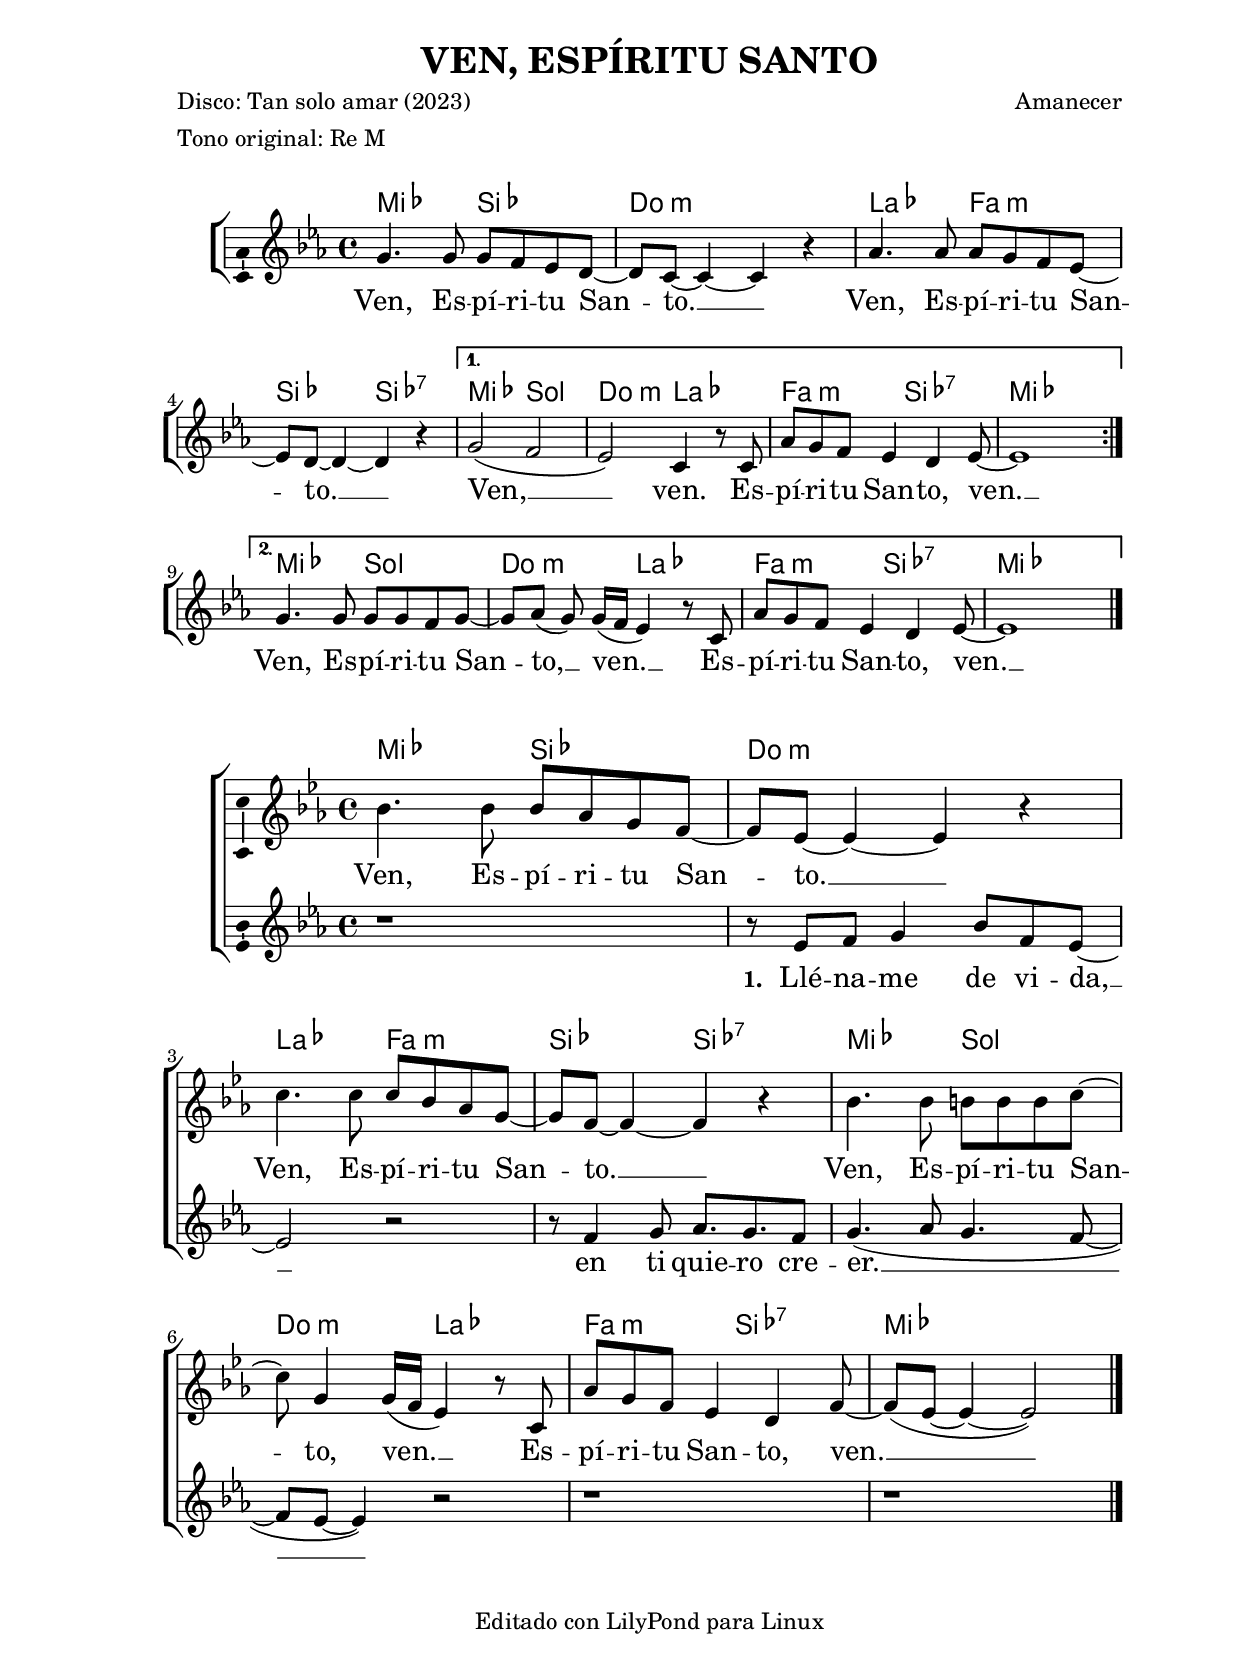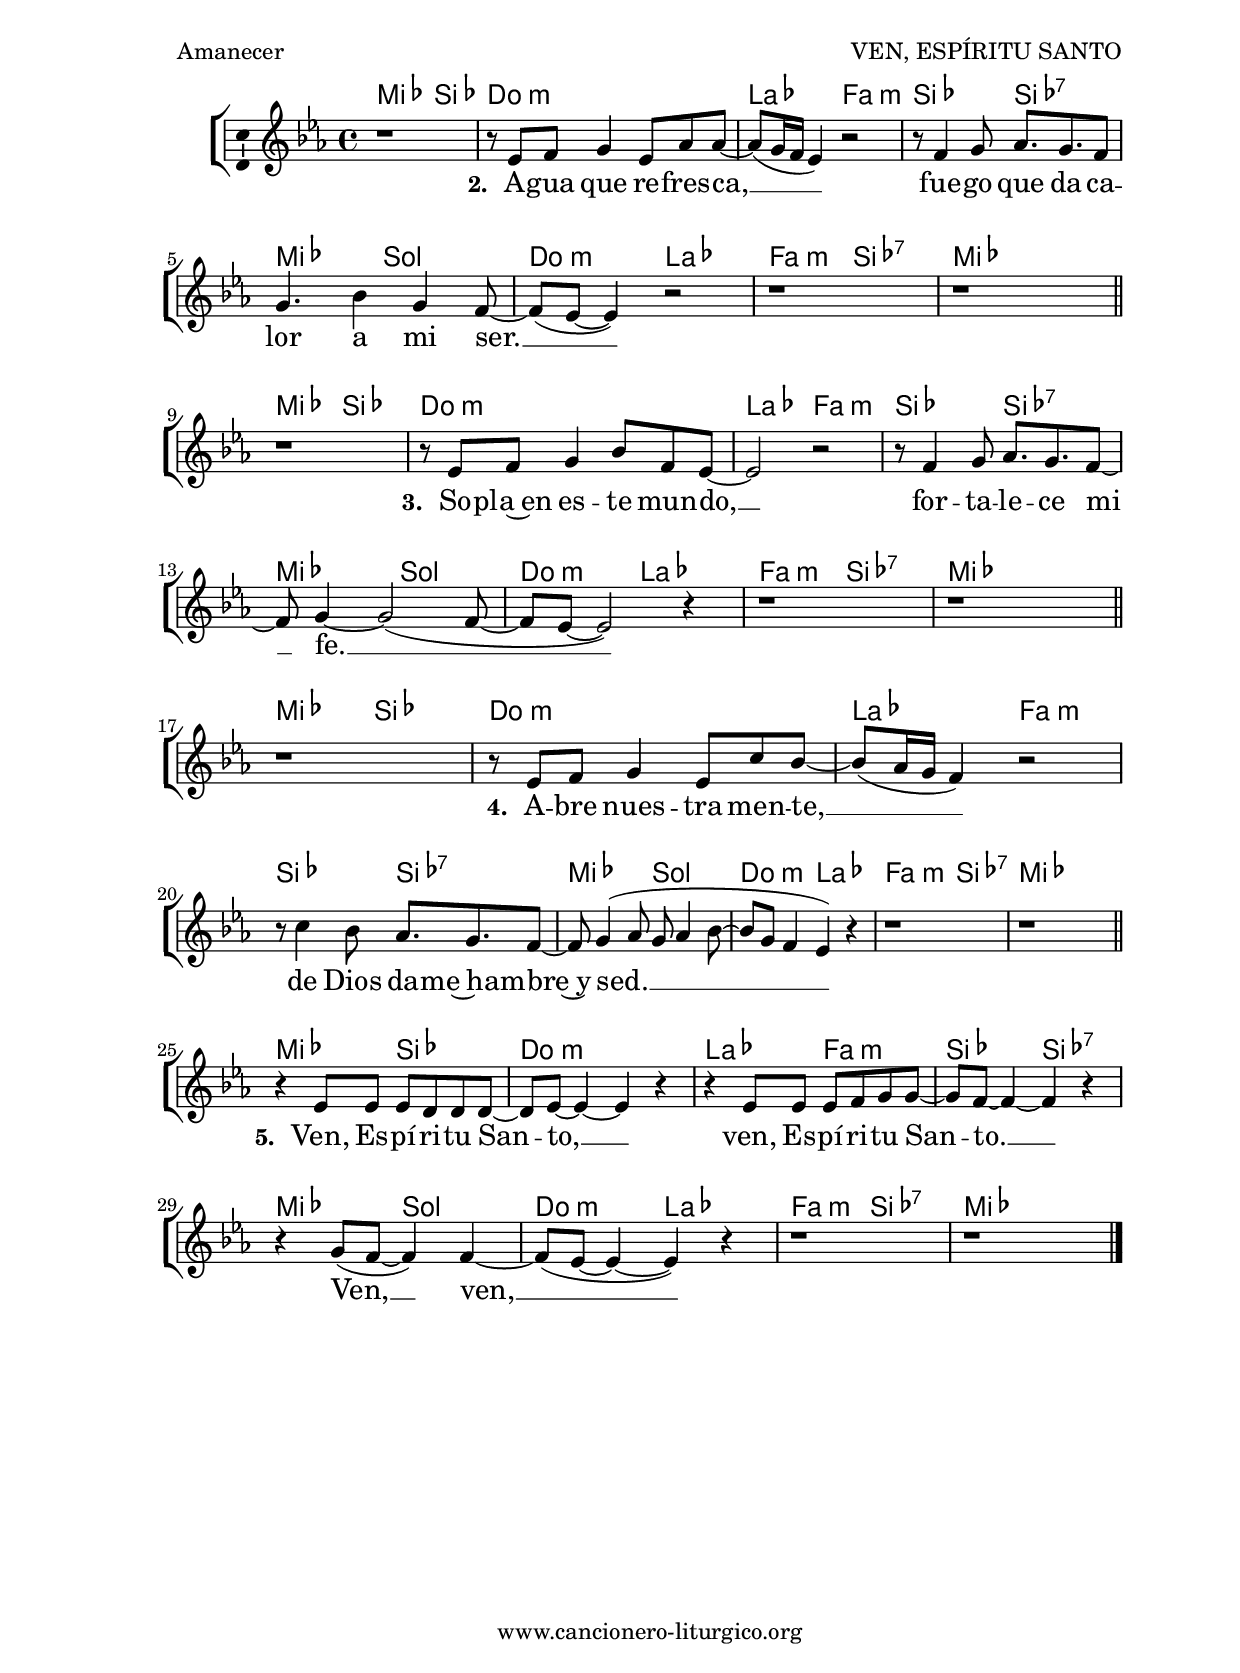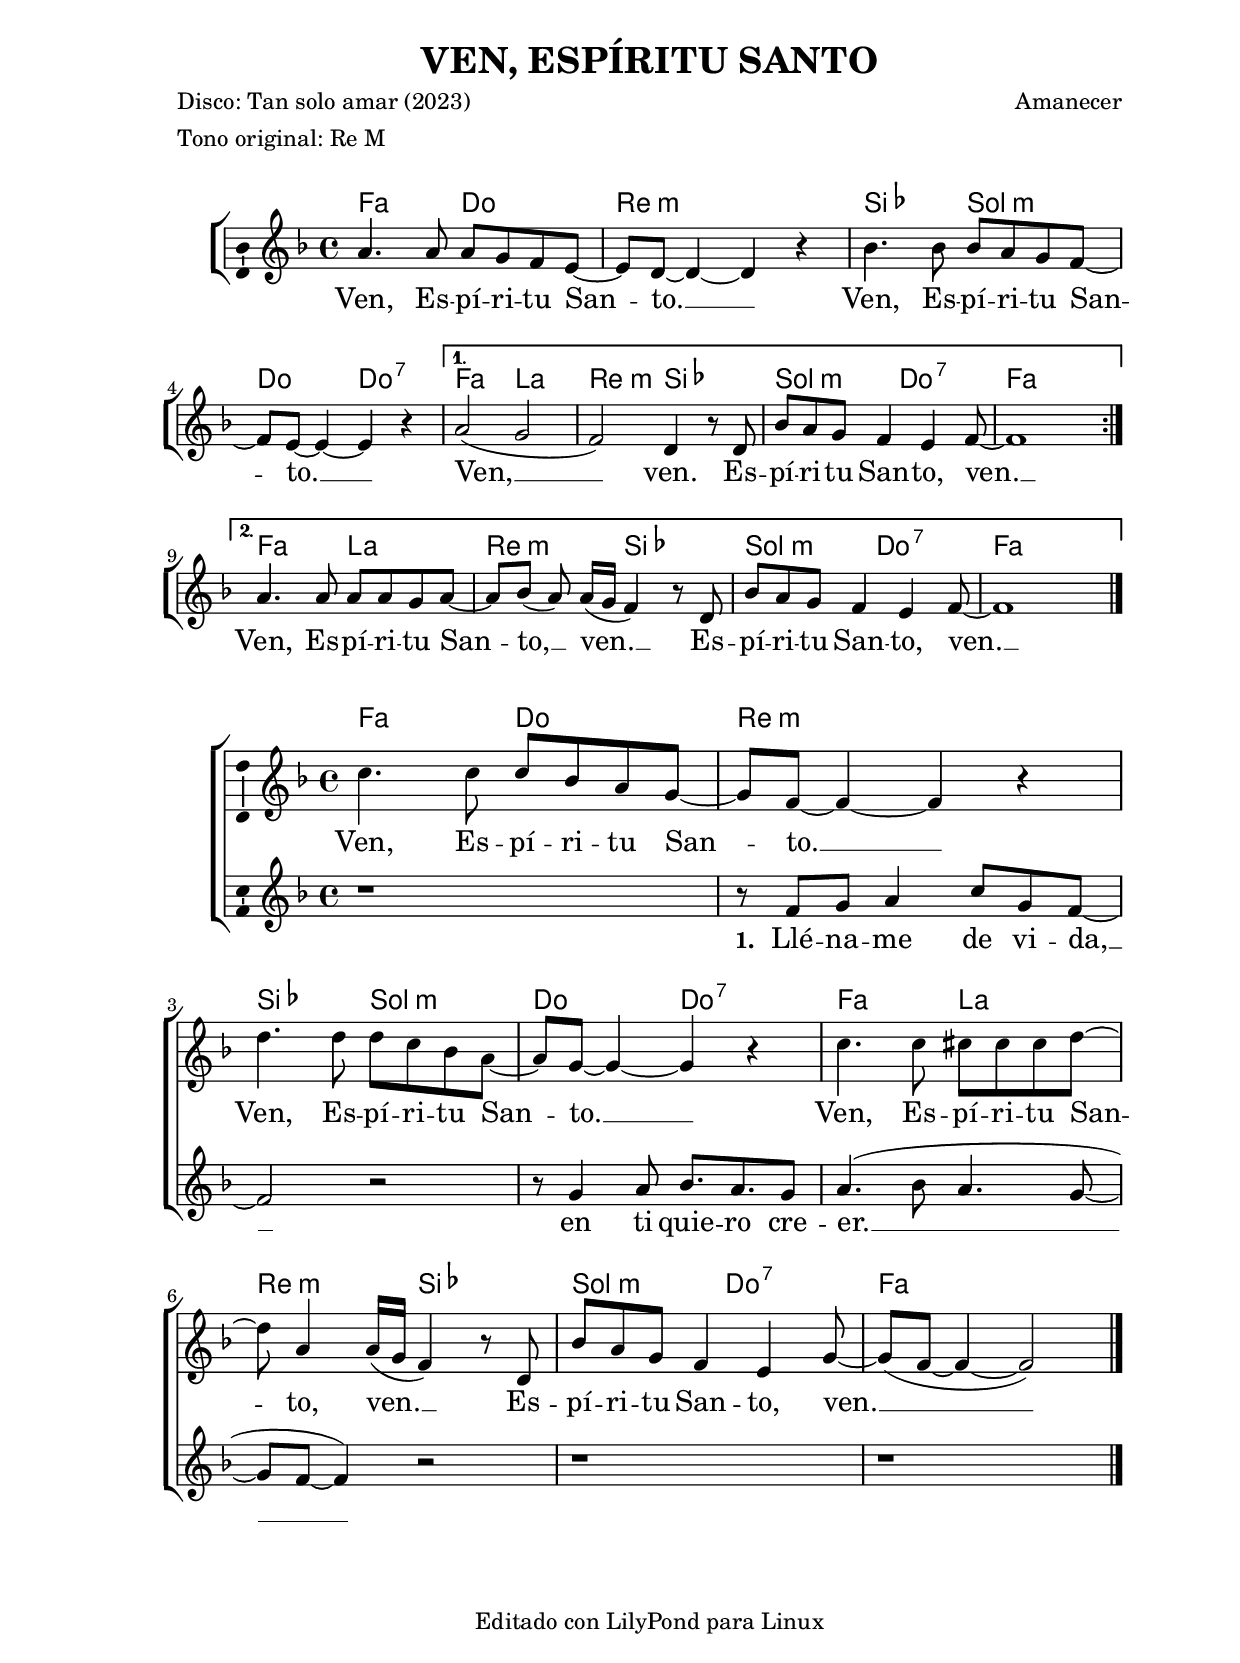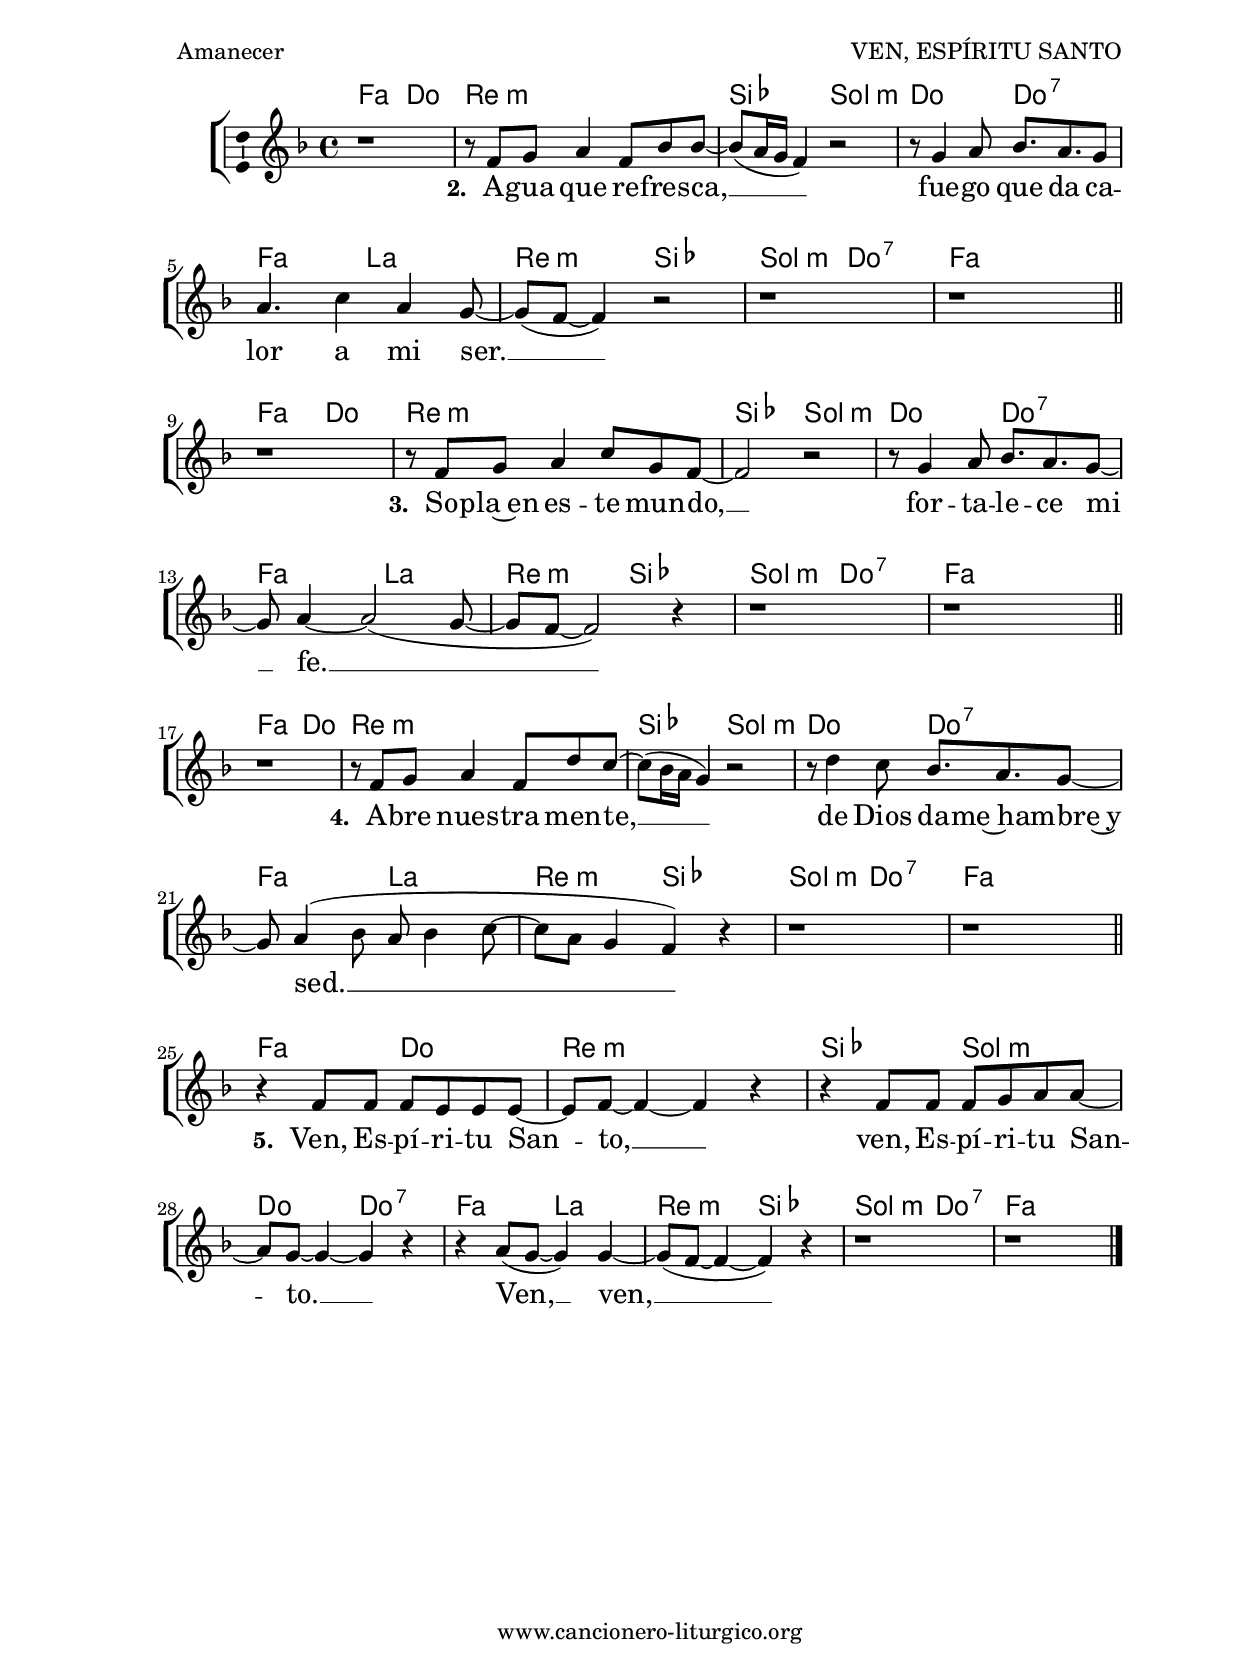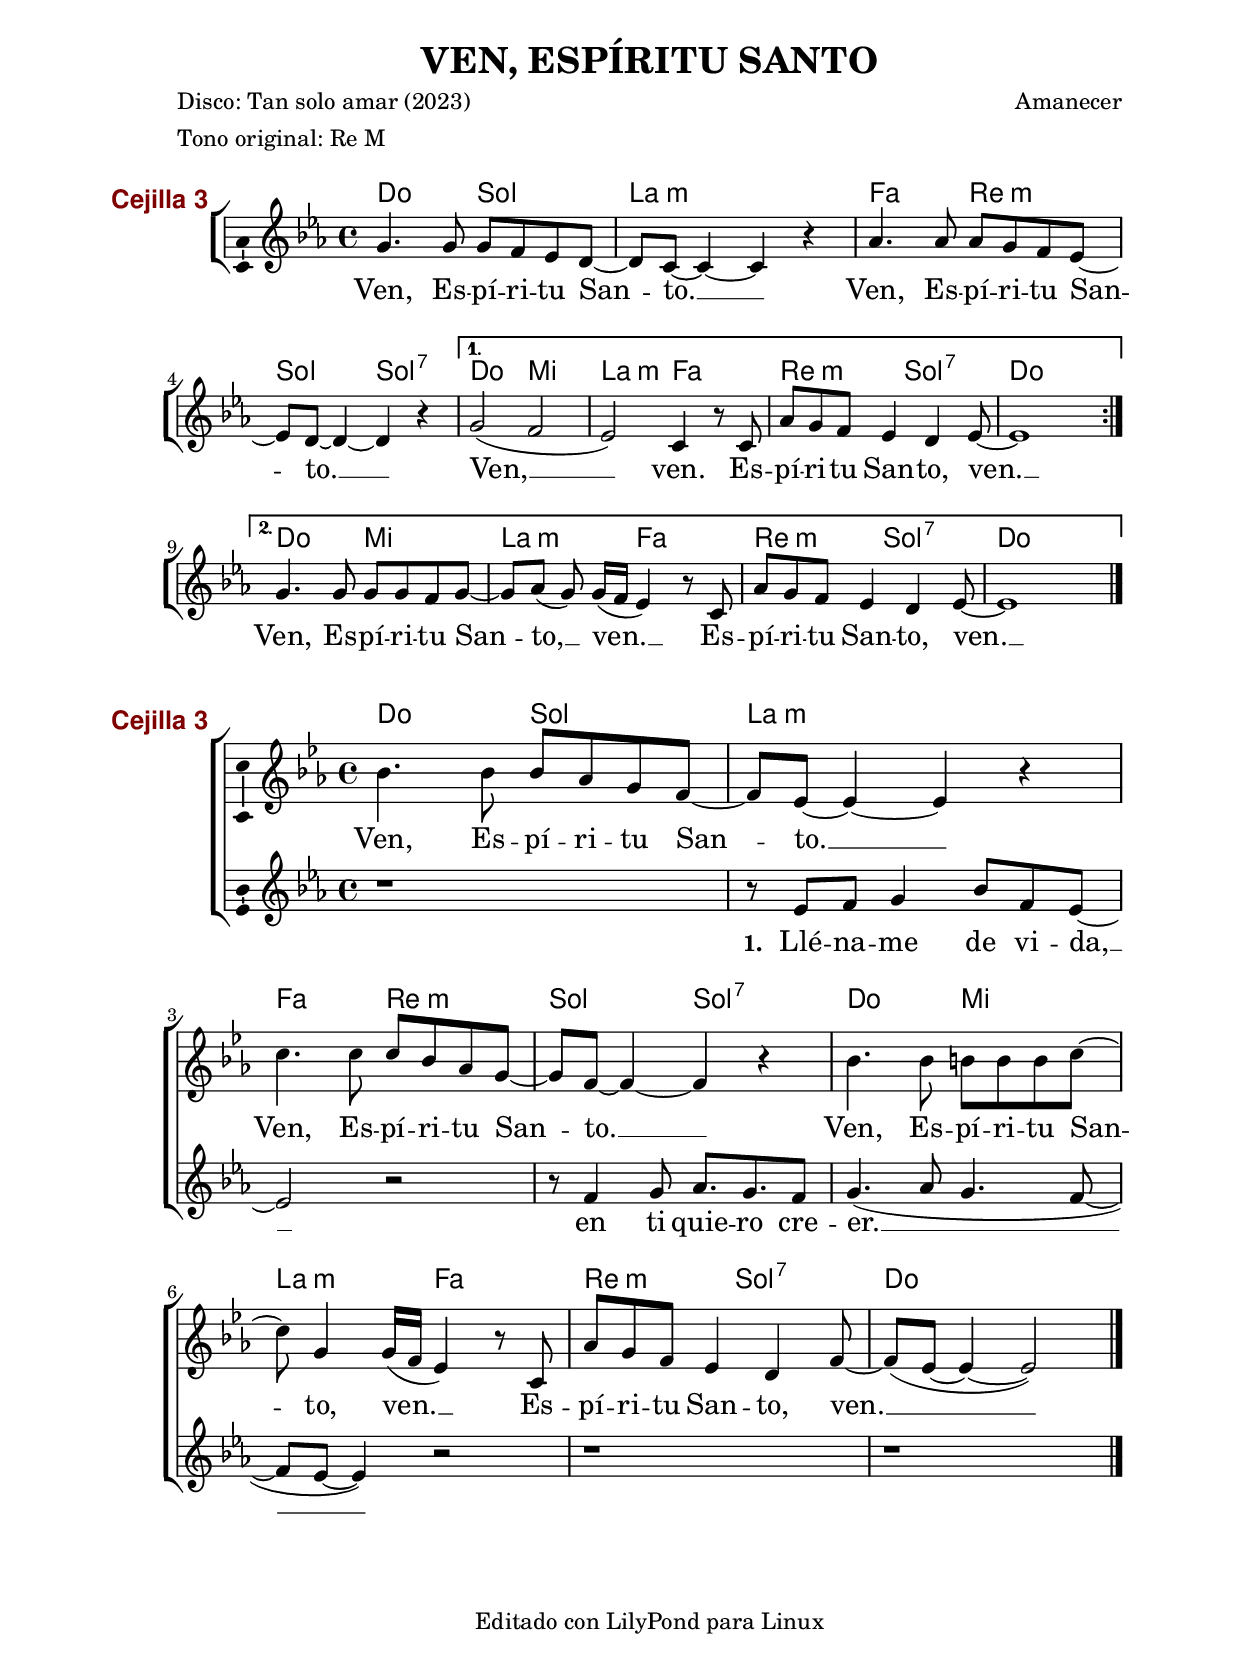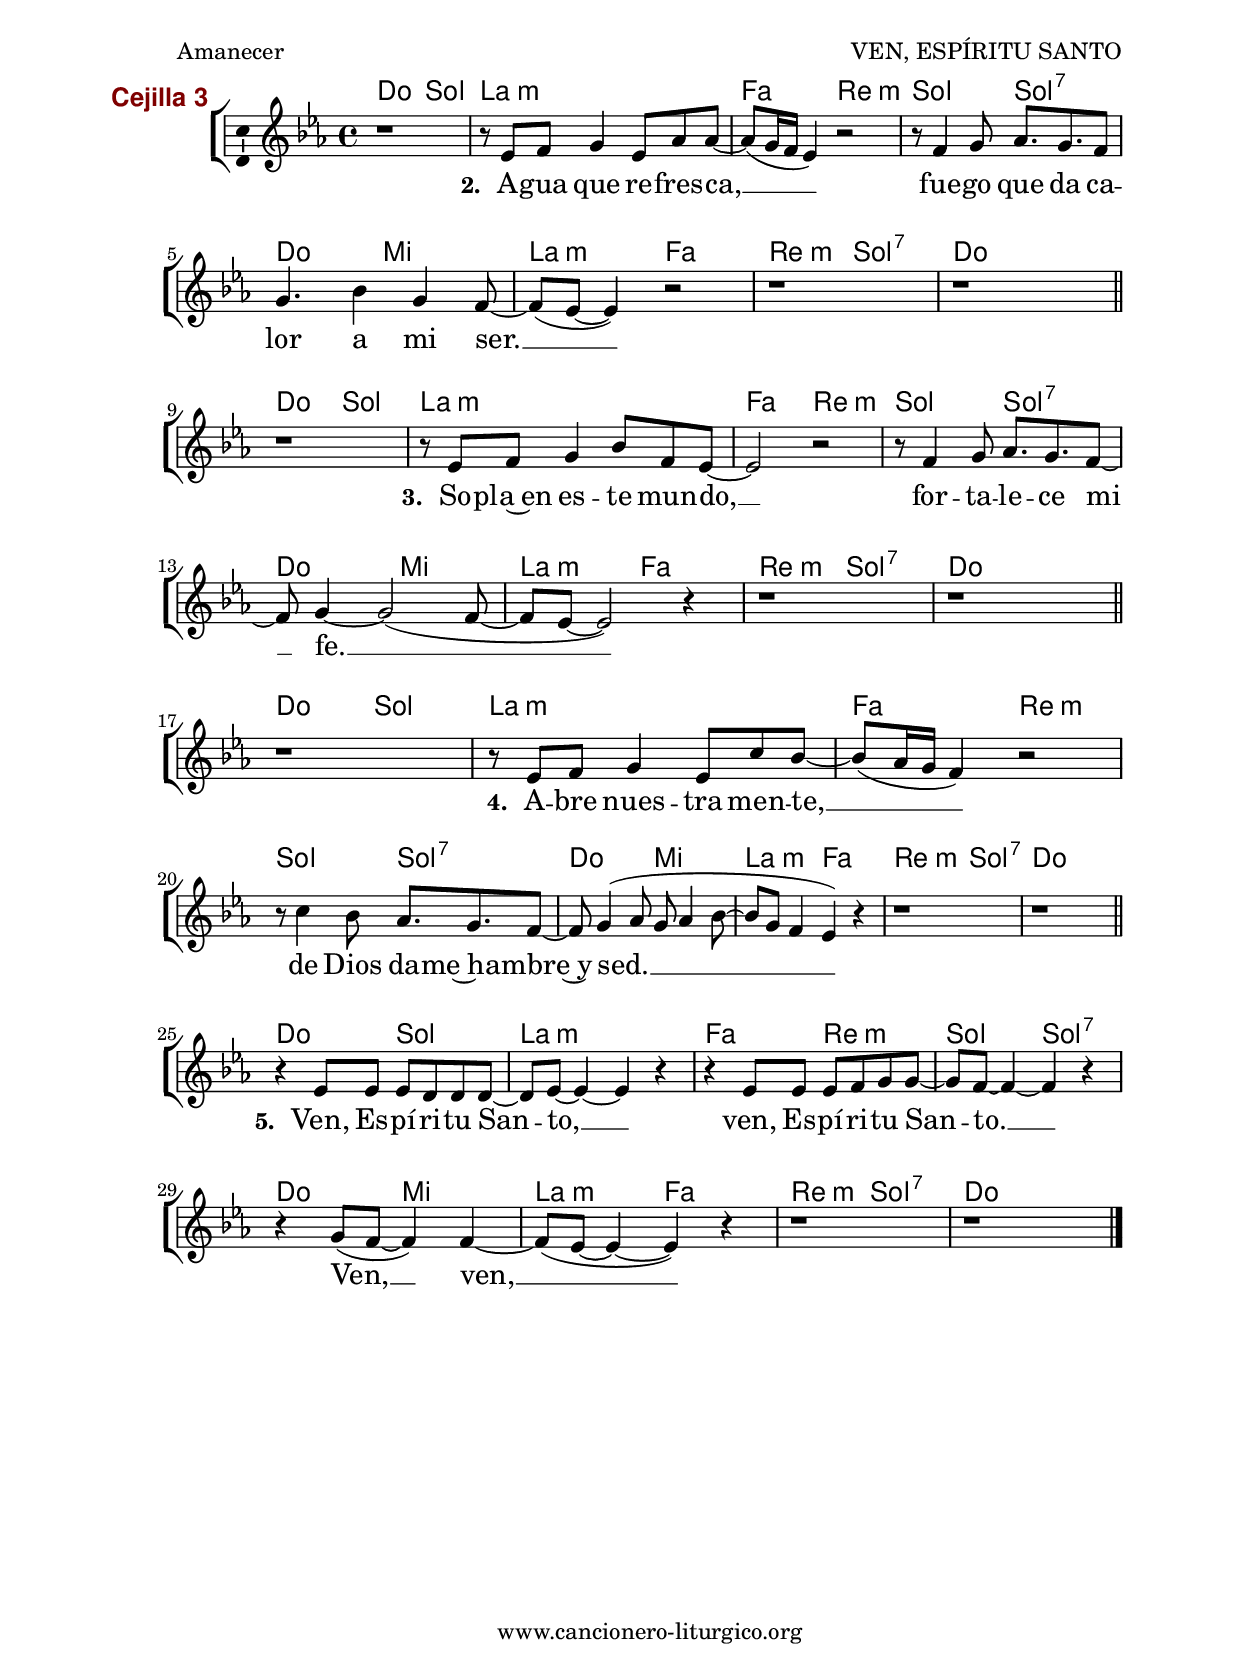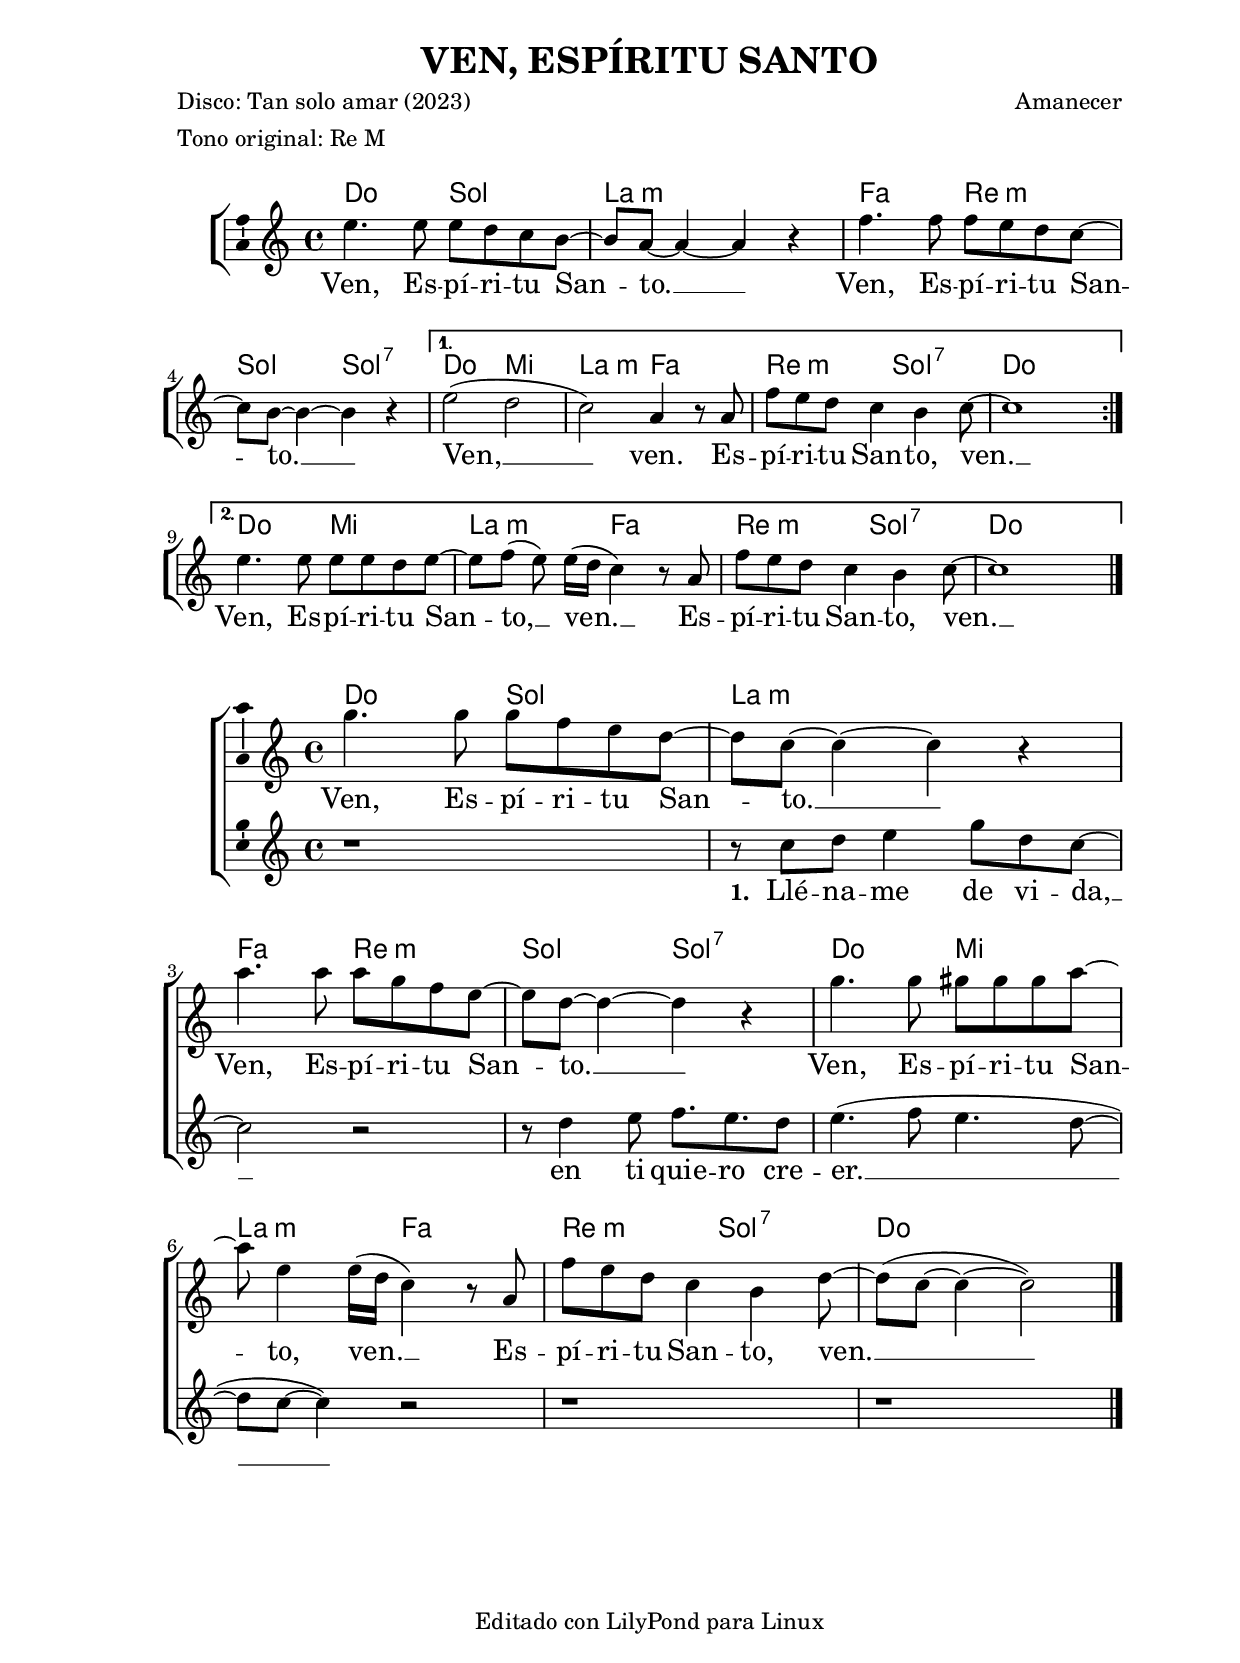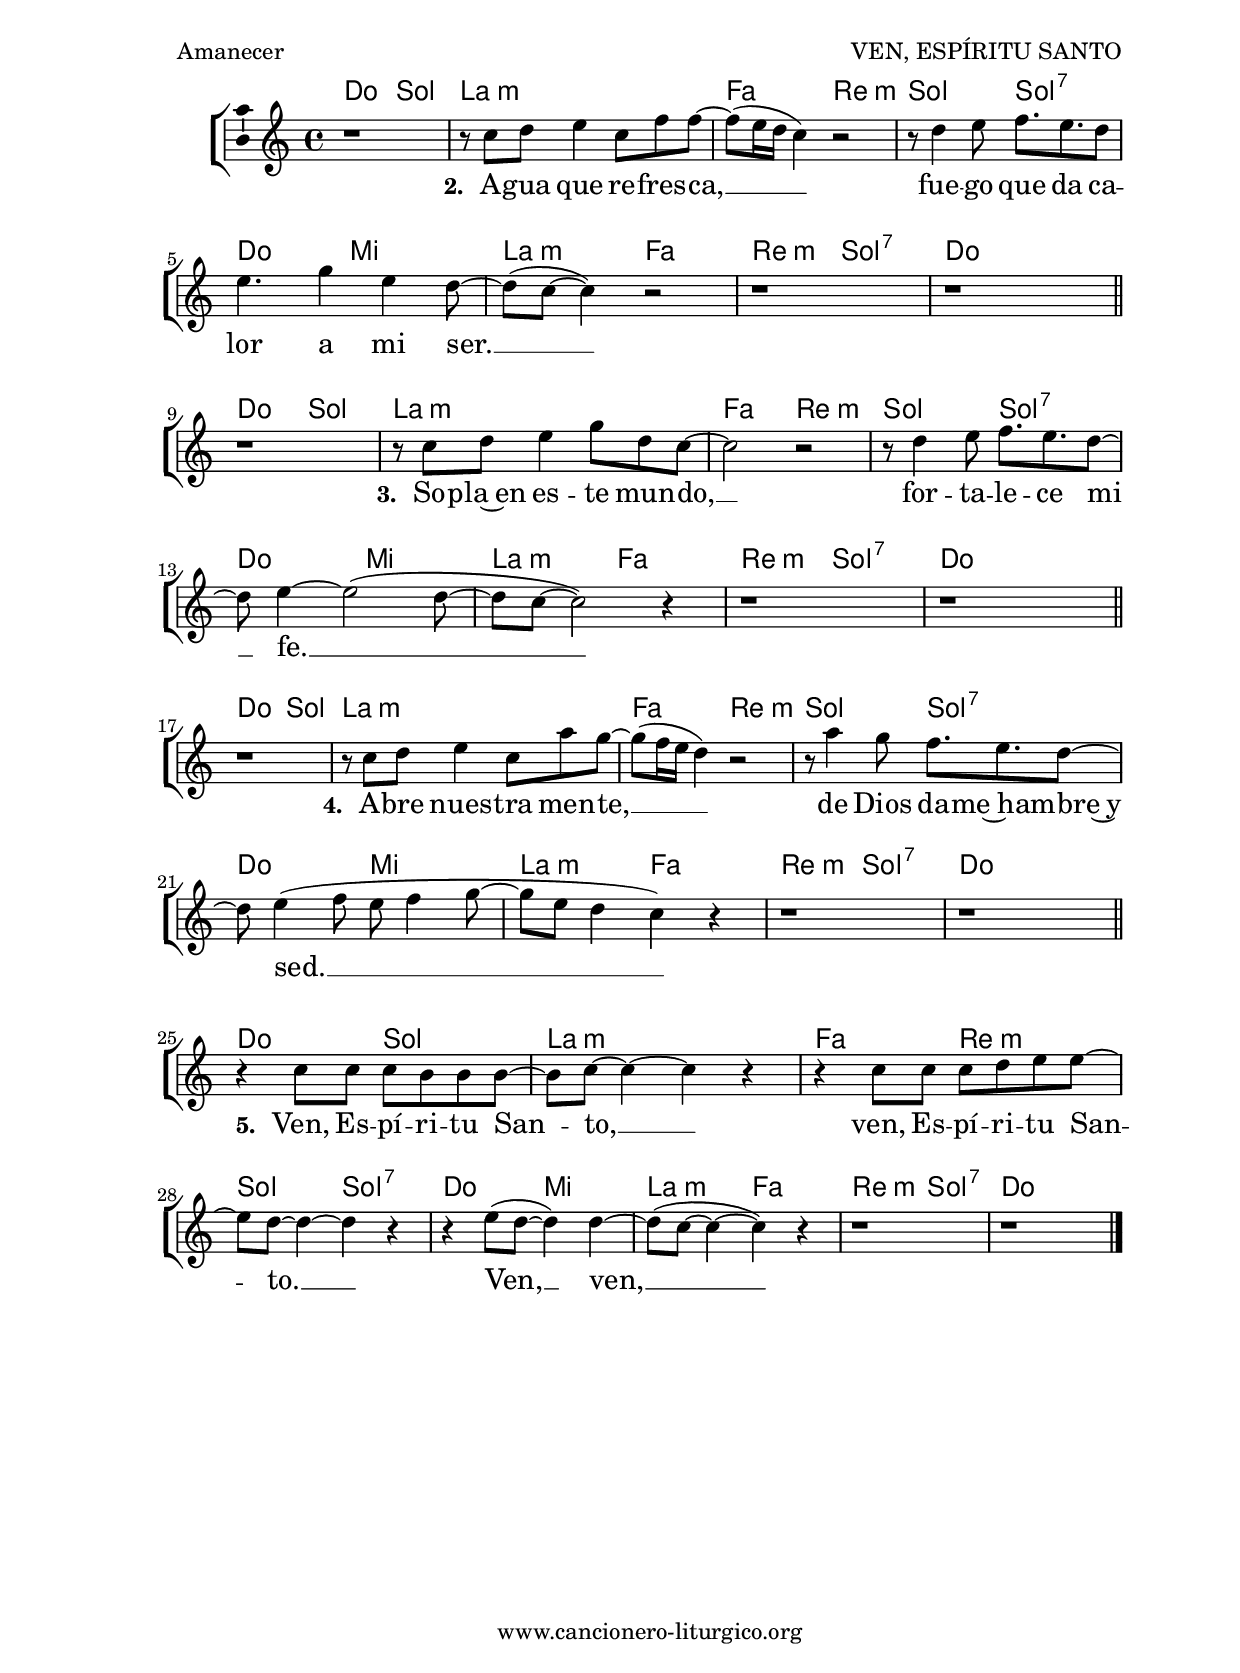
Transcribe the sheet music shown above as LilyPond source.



%versión de lilypond para la que se ha escrito esta partitura:
\version "2.16.0"

	%Tamaño papel
	#(set-default-paper-size "a4")
	%Tamaño partitura
	#(set-global-staff-size 20)
	%No responde al pulsar sobre una nota
	#(ly:set-option 'point-and-click #f)

%parámetros del encabezamiento:
\header {
	title = "VEN, ESPÍRITU SANTO"
	subtitle = ""
	composer = "Amanecer"
	poet = "Disco: Tan solo amar (2023)"
	meter = "Tono original: Re M"
	arranger = ""
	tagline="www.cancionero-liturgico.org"
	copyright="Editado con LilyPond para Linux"
	tiempo = "Pentecostés"
	usos = "Espíritu"
	letra = ""
	}

%parámetros asociados al papel:
\paper  {
	oddHeaderMarkup = \markup {\fill-line { \on-the-fly #not-first-page \fromproperty #'header:title \on-the-fly #not-first-page \fromproperty #'header:composer }}
	evenHeaderMarkup = \markup {\fill-line { \fromproperty #'header:composer \fromproperty #'header:title }}
	#(set-paper-size "a4")
	print-page-number = ##f
	first-page-number = 1
	print-first-page-number = ##f
%	head-separation = 3.0 \cm
	top-margin = 2.0 \cm
	bottom-margin = 0.5\cm
	left-margin = 3.0 \cm
	line-width = 16.0 \cm 
	indent = 8\mm
	interscoreline = 2.\mm
	between-system-space = 15\mm
%	para que las partituras no llenen la hoja:
	ragged-bottom = ##t
%	idem para la última hoja:
	ragged-last-bottom = ##f
%	para que las partituras llenen el ancho del papel:
	ragged-last = ##f
	after-title-space = 2.5 \cm
%page-count=2
%system-count=13

	%Flexible Vertical Spacing
%	markup-markup-spacing =
%	#'((basic-distance . 15) (minimum-distance . 15) (padding . 3))
	markup-system-spacing =
	#'((basic-distance . 15) (minimum-distance . 15) (padding . 3))
	system-system-spacing =
	#'((basic-distance . 15) (minimum-distance . 15) (padding . 3))
	score-system-spacing =
	#'((basic-distance . 15) (minimum-distance . 15) (padding . 5))
%	top-system-spacing = % header
%	#'((basic-distance . 8) (minimum-distance . 0) (padding . 0))
%	top-markup-spacing =
%	#'((basic-distance . 20) (minimum-distance . 20) (padding . 0))
	last-bottom-spacing = % footer
	#'((basic-distance . 5) (minimum-distance . 5) (padding . 0))
%	score-markup-spacing =
%	#'((basic-distance . 16) (minimum-distance . 13) (padding . 0))

	}


%parámetros que afectan a toda la partitura:
global =  {
	%clave de sol (G):
	\clef G
	%armadura:
	\transpose d ees
	\key d \major
	\tempo 4=90
	\set Score.tempoHideNote = ##t
	}


acordesintro = {
	\italianChords
	\chordmode {
	\transpose d ees
{

\repeat volta 2 {
d2 a b:m b:m g e:m a a:7
}
\alternative {
{
d2 fis b:m g e:m a:7 d d
}
{
d2 fis b:m g e:m a:7 d d
}
}

	}
	}
}


melodiaintro = 
	\transpose d ees
{
	\time 4/4

\relative c'{

\repeat volta 2 {
fis4. fis8 fis e d cis~
cis8 b~b4~b r4
g'4. g8 g fis e d~
d8 cis~cis4~cis r4
}
\alternative {
{
fis2 (e
d2) b4 r8 b8
g'8 fis e d4 cis d8~
d1
}
{
fis4. fis8 fis fis e fis~
fis8 g (fis) \noBeam fis16 (e d4) r8 b8
g'8 fis e d4 cis d8~
d1
}
}

}

	\bar "|."
	}

textointro = \lyricmode {
%0:04
Ven, Es -- pí -- ri -- tu San -- to. __
Ven, Es -- pí -- ri -- tu San -- to. __

Ven, __ ven.
Es -- pí -- ri -- tu San -- to, ven. __

%0:28
Ven, Es -- pí -- ri -- tu San -- to, __ ven. __
Es -- pí -- ri -- tu San -- to, ven. __

	}


acordes = {
	\italianChords
	\chordmode {
	\transpose d ees
{

d2 a b:m b:m g e:m a a:7 d fis b:m g e:m a:7 d d

	}
	}
}


melodia = 
	\transpose d ees
{
	\time 4/4

\relative c''{

a4. a8 a g fis e~
e8 d~d4~d r4
b'4. b8 b a g fis~
fis8 e~e4~e r4
a4. a8 ais ais ais b~
b8 fis4 fis16 (e d4) r8 b8
g'8 fis e d4 cis e8~
e8 (d~d4~d2)

}

	\bar "|."
	}



melodiauno = 
	\transpose d ees
{
	\time 4/4

\relative c'{

r1
r8 d8 e fis4 a8 e d~
d2 r2
r8 e4 fis8 g8. fis e8
fis4. (g8 fis4. e8~
e8 d~d4) r2
r1
r1

}

	\bar "|."
	}



acordesdos = {
	\italianChords
	\chordmode {
	\transpose d ees
{

d2 a b:m b:m g e:m a a:7 d fis b:m g e:m a:7 d d
d2 a b:m b:m g e:m a a:7 d fis b:m g e:m a:7 d d
d2 a b:m b:m g e:m a a:7 d fis b:m g e:m a:7 d d
d2 a b:m b:m g e:m a a:7 d fis b:m g e:m a:7 d d

	}
	}
}

melodiarepe = 
	\transpose d ees
{
	\time 4/4

\relative c''{

a4. a8 a g fis e~
e8 d~d4~d r4
b'4. b8 b a g fis~
fis8 e~e4~e r4
a4. a8 ais ais ais b~
b8 fis4 fis16 (e d4) r8 b8
g'8 fis e d4 cis e8~
e8 (d~d4~d2)

a'4. a8 a g fis e~
e8 d~d4~d r4
b'4. b8 b a g fis~
fis8 e~e4~e r4
a4. a8 ais ais ais b~
b8 fis4 fis16 (e d4) r8 b8
g'8 fis e d4 cis e8~
e8 (d~d4~d2)

a'4. a8 a g fis e~
e8 d~d4~d r4
b'4. b8 b a g fis~
fis8 e~e4~e r4
a4. a8 ais ais ais b~
b8 fis4 fis16 (e d4) r8 b8
g'8 fis e d4 cis e8~
e8 (d~d4~d2)

a'4. a8 a g fis e~
e8 d~d4~d r4
b'4. b8 b a g fis~
fis8 e~e4~e r4
a4. a8 ais ais ais b~
b8 fis4 fis16 (e d4) r8 b8
g'8 fis e d4 cis e8~
e8 (d~d4~d2)

}

	\bar "|."
	}
melodiados = 
	\transpose d ees
{
	\time 4/4

\relative c'{

r1
r8 d8 e fis4 d8 g g~
g8 (fis16 e d4) r2
r8 e4 fis8 g8. fis e8
fis4. a4 fis e8~
e8 (d~d4) r2
r1
r1

\bar "||"
\break

r1
r8 d8 e fis4 a8 e d~
d2 r2
r8 e4 fis8 g8. fis e8~
e8 fis4~fis2 (e8~
e8 d~d2) r4
r1
r1

\bar "||"
\break

r1
r8 d8 e fis4 d8 b' a~
a8 (g16 fis e4) r2
r8 b'4 a8 g8. fis e8~
e8 fis4 (g8 fis g4 a8~
a8 fis8 e4 d) r4
r1
r1

\bar "||"
\break

r4 d8 d d cis cis cis~
cis8 d~d4~d r4
r4 d8 d d e fis fis~
fis8 e~e4~e r4
r4 fis8 (e~e4) e~
e8 (d~d4~d) r4
r1
r1

}

	\bar "|."
	}



%ESTRIBILLO
texto = \lyricmode {
%0:56
Ven, Es -- pí -- ri -- tu San -- to. __
Ven, Es -- pí -- ri -- tu San -- to. __
Ven, Es -- pí -- ri -- tu San -- to, ven. __
Es -- pí -- ri -- tu San -- to, ven. __

	}

%ESTROFAS
textouno = \lyricmode {
%1:18
\set stanza =#"1. "
Llé -- na -- me de vi -- da, __ en ti quie -- ro cre -- er. __

	}

textodos = \lyricmode {
%1:39
\set stanza =#"2. "
A -- gua que re -- fres -- ca, __ fue -- go que da ca -- lor a mi ser. __

%2:00
\set stanza =#"3. "
So -- pla~en es -- te mun -- do, __ for -- ta -- le -- ce mi __ fe. __

%2:21
\set stanza =#"4. "
A -- bre nues -- tra men -- te, __ de Dios da -- me~ham -- bre~y sed. __

%2:43
\set stanza =#"5. "
Ven, Es -- pí -- ri -- tu San -- to, __
ven, Es -- pí -- ri -- tu San -- to. __
Ven, __ ven, __

	}

acordesintroStaff = \context ChordNames = acordesintroStaff <<
	\set chordChanges = ##t
	\acordesintro
	>>

acordesStaff = \context ChordNames = acordesStaff <<
	\set chordChanges = ##t
	\acordes
	>>

acordesdosStaff = \context ChordNames = acordesdosStaff <<
	\set chordChanges = ##t
	\acordesdos
	>>


%%%%%%%%%%%%%%%%%%%%%%%%%%%%%%%%%%% CEJILLA %%%%%%%%%%%%%%%%%%%%%%%%%%%%%%%%%%%
acordesintrocejilla = {
%%%	\override ChordNames.ChordName #'font-size = #-1
%%%	\override ChordNames.ChordName #'font-series = #'bold
	\transpose ees c {
		\acordesintro
		}
	}

acordesintrocejillaStaff = \context ChordNames = acordesintrocejillaStaff <<
	\set Staff.instrumentName = \markup \with-color #darkred \larger \bold \sans "Cejilla 3"
	\set chordChanges = ##t
	\acordesintrocejilla
	>>

acordescejilla = {
%%%	\override ChordNames.ChordName #'font-size = #-1
%%%	\override ChordNames.ChordName #'font-series = #'bold
	\transpose ees c {
		\acordes
		}
	}

acordescejillaStaff = \context ChordNames = acordescejillaStaff <<
	\set Staff.instrumentName = \markup \with-color #darkred \larger \bold \sans "Cejilla 3"
	\set chordChanges = ##t
	\acordescejilla
	>>

acordesdoscejilla = {
%%%	\override ChordNames.ChordName #'font-size = #-1
%%%	\override ChordNames.ChordName #'font-series = #'bold
	\transpose ees c {
		\acordesdos
		}
	}

acordesdoscejillaStaff = \context ChordNames = acordesdpscejillaStaff <<
	\set Staff.instrumentName = \markup \with-color #darkred \larger \bold \sans "Cejilla 3"
	\set chordChanges = ##t
	\acordesdoscejilla
	>>
%%%%%%%%%%%%%%%%%%%%%%%%%%%%%%%%%%% CEJILLA %%%%%%%%%%%%%%%%%%%%%%%%%%%%%%%%%%%


vozintroStaff = \context Voice = vozintroStaff
\with {\consists "Ambitus_engraver"}
<<
	\override Staff.StaffSymbol #'staff-space = #(magstep -0.35)
	\set Staff.midiInstrument = #"english horn"
	\set Staff.midiMinimumVolume = #0.7
	\set Staff.midiMaximumVolume = #0.9
	\global
	\melodiaintro
	>>

vozStaff = \context Voice = vozStaff
\with {\consists "Ambitus_engraver"}
<<
%	\set Staff.instrumentName = ""
%	\set Staff.shortInstrumentName = ""
%	\set Staff.midiInstrument = #"clarinet"
%	\set Staff.midiInstrument = #"cello"
%	\set Staff.midiInstrument = #"flute"
%	\set Staff.midiInstrument = #"electric guitar (jazz)"
	\set Staff.midiInstrument = #"english horn"
%	\set Staff.midiInstrument = #"violin"
%	\set Staff.midiInstrument = #"glockenspiel"
	\set Staff.midiMinimumVolume = #0.7
	\set Staff.midiMaximumVolume = #0.9
	\global
	\melodia
	>>

vozrepeStaff = \context Voice = vozrepeStaff
\with {\consists "Ambitus_engraver"}
<<
	\set Staff.midiInstrument = #"english horn"
	\set Staff.midiMinimumVolume = #0.9
	\set Staff.midiMaximumVolume = #0.9
	\global
	\melodiarepe
	>>

vozunoStaff = \context Voice = vozunoStaff
\with {\consists "Ambitus_engraver"}
<<
	\override Staff.StaffSymbol #'staff-space = #(magstep -0.35)
%	\set Staff.instrumentName = ""
%	\set Staff.shortInstrumentName = ""
	\set Staff.midiInstrument = #"clarinet"
	\set Staff.midiMinimumVolume = #0.7
	\set Staff.midiMaximumVolume = #0.9
	\global
	\melodiauno
	>>

vozdosStaff = \context Voice = vozdosStaff
\with {\consists "Ambitus_engraver"}
<<
	\override Staff.StaffSymbol #'staff-space = #(magstep -0.35)
%	\set Staff.instrumentName = ""
%	\set Staff.shortInstrumentName = ""
	\set Staff.midiInstrument = #"clarinet"
	\set Staff.midiMinimumVolume = #0.7
	\set Staff.midiMaximumVolume = #0.9
	\global
	\melodiados
	>>

textointroStaff = \context Lyrics = textointroStaff <<
	\lyricsto vozintroStaff \textointro
	>>

textoStaff = \context Lyrics = textoStaff <<
	\lyricsto vozStaff \texto
	>>

textounoStaff = \context Lyrics = textounoStaff <<
	\lyricsto vozunoStaff \textouno
	>>

textodosStaff = \context Lyrics = textodosStaff <<
	\lyricsto vozdosStaff \textodos
	>>


\book {
	\score {
		\context ChoirStaff {
			\override StaffGroup.SystemStartBracket #'collapse-height = #1
			\override Score.SystemStartBar #'collapse-height = #1
			<<
			\acordesintroStaff
			\vozintroStaff
			\textointroStaff
			>>
			}
		\layout {
%system-count=1
	    		\context {
				\Lyrics
				\override LyricText #'font-size = #2
				}
	   		 \context {
				\Score
				\override StaffSymbol #'staff-space = #(magstep +3)
				}
			}
		}
	\score {
		<<
		\context ChoirStaff {
%			\override StaffGroup.SystemStartBracket #'collapse-height = #1
%			\override Score.SystemStartBar #'collapse-height = #1
			<<
			\acordesStaff
			\vozStaff
			\textoStaff
			\vozunoStaff
			\textounoStaff
			>>
			}

		>>
		\layout {
system-count=3
	    		\context {
				\Lyrics
				\override LyricText #'font-size = #2
				}
	   		 \context {
				\Score
				\override StaffSymbol #'staff-space = #(magstep +3)
				}
			}
		}
	\score {
		<<
		\context ChoirStaff {
			\override StaffGroup.SystemStartBracket #'collapse-height = #1
			\override Score.SystemStartBar #'collapse-height = #1
			<<
			\acordesdosStaff
			\vozdosStaff
			\textodosStaff
			>>
			}

		>>
		\layout {
	    		\context {
				\Lyrics
				\override LyricText #'font-size = #2
				}
	   		 \context {
				\Score
				\override StaffSymbol #'staff-space = #(magstep +3)
				}
			}
		}
	\score {
		\unfoldRepeats
		<<
		\context ChoirStaff {
			<<
			\acordesintroStaff
			\vozintroStaff
			>>
			<<
			\acordesStaff
			\vozStaff
			\vozunoStaff
			>>
			<<
			\acordesdosStaff
			\vozrepeStaff
			\vozdosStaff
			>>
			}

		>>
		\midi {
	  		\context {
	  			\Score
				tempoWholesPerMinute = #(ly:make-moment 70 4)
				}
			}
		}
	}


%Partitura para guitarra
#(define output-suffix "G")
\book {
	\score {
		\context ChoirStaff {
			\override StaffGroup.SystemStartBracket #'collapse-height = #1
			\override Score.SystemStartBar #'collapse-height = #1
			<<
			\acordesintrocejillaStaff
			\vozintroStaff
			\textointroStaff
			>>
			}
		\layout {
%system-count=1
%%%%%%%%%%%%%%%%%%%%%%%%%%%%%%%%%%% CEJILLA %%%%%%%%%%%%%%%%%%%%%%%%%%%%%%%%%%%
			\context {
				\ChordNames \consists Instrument_name_engraver
				}
%%%%%%%%%%%%%%%%%%%%%%%%%%%%%%%%%%% CEJILLA %%%%%%%%%%%%%%%%%%%%%%%%%%%%%%%%%%%
	    		\context {
				\Lyrics
				\override LyricText #'font-size = #2
				}
	   		 \context {
				\Score
				\override StaffSymbol #'staff-space = #(magstep +3)
				}
			}
		}
	\score {
		<<
		\context ChoirStaff {
%			\override StaffGroup.SystemStartBracket #'collapse-height = #1
%			\override Score.SystemStartBar #'collapse-height = #1
			<<
			\acordescejillaStaff
			\vozStaff
			\textoStaff
			\vozunoStaff
			\textounoStaff
			>>
			}

		>>
		\layout {
system-count=3
%%%%%%%%%%%%%%%%%%%%%%%%%%%%%%%%%%% CEJILLA %%%%%%%%%%%%%%%%%%%%%%%%%%%%%%%%%%%
			\context {
				\ChordNames \consists Instrument_name_engraver
				}
%%%%%%%%%%%%%%%%%%%%%%%%%%%%%%%%%%% CEJILLA %%%%%%%%%%%%%%%%%%%%%%%%%%%%%%%%%%%
	    		\context {
				\Lyrics
				\override LyricText #'font-size = #2
				}
	   		 \context {
				\Score
				\override StaffSymbol #'staff-space = #(magstep +3)
				}
			}
		}
	\score {
		<<
		\context ChoirStaff {
			\override StaffGroup.SystemStartBracket #'collapse-height = #1
			\override Score.SystemStartBar #'collapse-height = #1
			<<
			\acordesdoscejillaStaff
			\vozdosStaff
			\textodosStaff
			>>
			}

		>>
		\layout {
%%%%%%%%%%%%%%%%%%%%%%%%%%%%%%%%%%% CEJILLA %%%%%%%%%%%%%%%%%%%%%%%%%%%%%%%%%%%
			\context {
				\ChordNames \consists Instrument_name_engraver
				}
%%%%%%%%%%%%%%%%%%%%%%%%%%%%%%%%%%% CEJILLA %%%%%%%%%%%%%%%%%%%%%%%%%%%%%%%%%%%
	    		\context {
				\Lyrics
				\override LyricText #'font-size = #2
				}
	   		 \context {
				\Score
				\override StaffSymbol #'staff-space = #(magstep +3)
				}
			}
		}
	}


#(define output-suffix "C")
\book {
	\score {
		\context ChoirStaff {
			\override StaffGroup.SystemStartBracket #'collapse-height = #1
			\override Score.SystemStartBar #'collapse-height = #1
\transpose c d
			<<
			\acordesintroStaff
			\vozintroStaff
			\textointroStaff
			>>
			}
		\layout {
%system-count=1
	    		\context {
				\Lyrics
				\override LyricText #'font-size = #2
				}
	   		 \context {
				\Score
				\override StaffSymbol #'staff-space = #(magstep +3)
				}
			}
		}
	\score {
		<<
		\context ChoirStaff {
%			\override StaffGroup.SystemStartBracket #'collapse-height = #1
%			\override Score.SystemStartBar #'collapse-height = #1
\transpose c d
			<<
			\acordesStaff
			\vozStaff
			\textoStaff
			\vozunoStaff
			\textounoStaff
			>>
			}

		>>
		\layout {
system-count=3
	    		\context {
				\Lyrics
				\override LyricText #'font-size = #2
				}
	   		 \context {
				\Score
				\override StaffSymbol #'staff-space = #(magstep +3)
				}
			}
		}
	\score {
		<<
		\context ChoirStaff {
			\override StaffGroup.SystemStartBracket #'collapse-height = #1
			\override Score.SystemStartBar #'collapse-height = #1
\transpose c d
			<<
			\acordesdosStaff
			\vozdosStaff
			\textodosStaff
			>>
			}

		>>
		\layout {
	    		\context {
				\Lyrics
				\override LyricText #'font-size = #2
				}
	   		 \context {
				\Score
				\override StaffSymbol #'staff-space = #(magstep +3)
				}
			}
		}
	}


#(define output-suffix "S")
\book {
	\score {
		\context ChoirStaff {
			\override StaffGroup.SystemStartBracket #'collapse-height = #1
			\override Score.SystemStartBar #'collapse-height = #1
\transpose c a
			<<
			\acordesintroStaff
			\vozintroStaff
			\textointroStaff
			>>
			}
		\layout {
%system-count=1
	    		\context {
				\Lyrics
				\override LyricText #'font-size = #2
				}
	   		 \context {
				\Score
				\override StaffSymbol #'staff-space = #(magstep +3)
				}
			}
		}
	\score {
		<<
		\context ChoirStaff {
%			\override StaffGroup.SystemStartBracket #'collapse-height = #1
%			\override Score.SystemStartBar #'collapse-height = #1
\transpose c a
			<<
			\acordesStaff
			\vozStaff
			\textoStaff
			\vozunoStaff
			\textounoStaff
			>>
			}

		>>
		\layout {
system-count=3
	    		\context {
				\Lyrics
				\override LyricText #'font-size = #2
				}
	   		 \context {
				\Score
				\override StaffSymbol #'staff-space = #(magstep +3)
				}
			}
		}
	\score {
		<<
		\context ChoirStaff {
			\override StaffGroup.SystemStartBracket #'collapse-height = #1
			\override Score.SystemStartBar #'collapse-height = #1
\transpose c a
			<<
			\acordesdosStaff
			\vozdosStaff
			\textodosStaff
			>>
			}

		>>
		\layout {
	    		\context {
				\Lyrics
				\override LyricText #'font-size = #2
				}
	   		 \context {
				\Score
				\override StaffSymbol #'staff-space = #(magstep +3)
				}
			}
		}
	}


